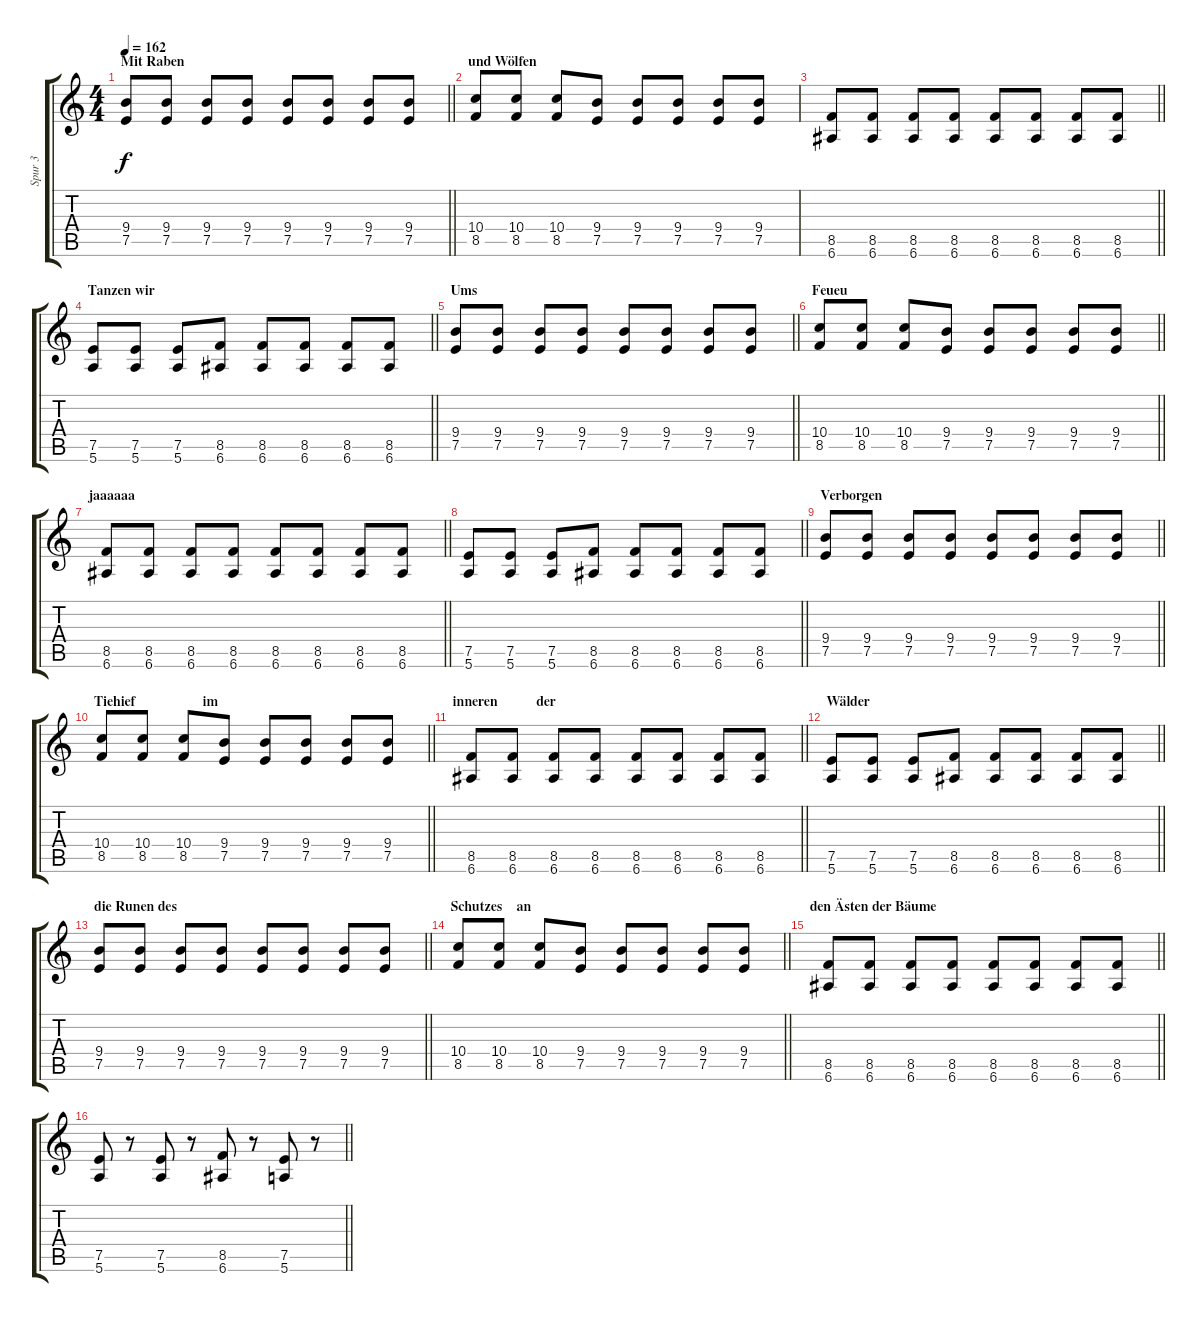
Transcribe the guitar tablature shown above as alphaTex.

\track ("Spur 3" "Spur 3") {instrument distortionguitar}
\staff {score tabs}
\tuning (E4 B3 G3 D3 A2 E2) {hide}
\ts (4 4)
\section ("" "Mit Raben ")
\tempo 162
\clef g2
\barLineRight lightlight
\ks c
(9.4 7.5).8{dy f} (9.4 7.5).8 (9.4 7.5).8 (9.4 7.5).8 (9.4 7.5).8 (9.4 7.5).8 (9.4 7.5).8 (9.4 7.5).8 |
\section ("" "und Wölfen")
(10.4 8.5).8 (10.4 8.5).8 (10.4 8.5).8 (9.4 7.5).8 (9.4 7.5).8 (9.4 7.5).8 (9.4 7.5).8 (9.4 7.5).8 |
\barLineRight lightlight
(8.5 6.6).8 (8.5 6.6).8 (8.5 6.6).8 (8.5 6.6).8 (8.5 6.6).8 (8.5 6.6).8 (8.5 6.6).8 (8.5 6.6).8 |
\section ("" "Tanzen wir")
\barLineRight lightlight
(7.5 5.6).8 (7.5 5.6).8 (7.5 5.6).8 (8.5 6.6).8 (8.5 6.6).8 (8.5 6.6).8 (8.5 6.6).8 (8.5 6.6).8 |
\section ("" "Ums ")
\barLineRight lightlight
(9.4 7.5).8 (9.4 7.5).8 (9.4 7.5).8 (9.4 7.5).8 (9.4 7.5).8 (9.4 7.5).8 (9.4 7.5).8 (9.4 7.5).8 |
\section ("" "Feueu")
\barLineRight lightlight
(10.4 8.5).8 (10.4 8.5).8 (10.4 8.5).8 (9.4 7.5).8 (9.4 7.5).8 (9.4 7.5).8 (9.4 7.5).8 (9.4 7.5).8 |
\section ("" "jaaaaaa")
\barLineRight lightlight
(8.5 6.6).8 (8.5 6.6).8 (8.5 6.6).8 (8.5 6.6).8 (8.5 6.6).8 (8.5 6.6).8 (8.5 6.6).8 (8.5 6.6).8 |
\barLineRight lightlight
(7.5 5.6).8 (7.5 5.6).8 (7.5 5.6).8 (8.5 6.6).8 (8.5 6.6).8 (8.5 6.6).8 (8.5 6.6).8 (8.5 6.6).8 |
\section ("" "Verborgen")
\barLineRight lightlight
(9.4 7.5).8 (9.4 7.5).8 (9.4 7.5).8 (9.4 7.5).8 (9.4 7.5).8 (9.4 7.5).8 (9.4 7.5).8 (9.4 7.5).8 |
\section ("" "Tiehief                   im")
\barLineRight lightlight
(10.4 8.5).8 (10.4 8.5).8 (10.4 8.5).8 (9.4 7.5).8 (9.4 7.5).8 (9.4 7.5).8 (9.4 7.5).8 (9.4 7.5).8 |
\section ("" "inneren           der")
\barLineRight lightlight
(8.5 6.6).8 (8.5 6.6).8 (8.5 6.6).8 (8.5 6.6).8 (8.5 6.6).8 (8.5 6.6).8 (8.5 6.6).8 (8.5 6.6).8 |
\section ("" "Wälder")
\barLineRight lightlight
(7.5 5.6).8 (7.5 5.6).8 (7.5 5.6).8 (8.5 6.6).8 (8.5 6.6).8 (8.5 6.6).8 (8.5 6.6).8 (8.5 6.6).8 |
\section ("" "die Runen des ")
\barLineRight lightlight
(9.4 7.5).8 (9.4 7.5).8 (9.4 7.5).8 (9.4 7.5).8 (9.4 7.5).8 (9.4 7.5).8 (9.4 7.5).8 (9.4 7.5).8 |
\section ("" "Schutzes    an")
\barLineRight lightlight
(10.4 8.5).8 (10.4 8.5).8 (10.4 8.5).8 (9.4 7.5).8 (9.4 7.5).8 (9.4 7.5).8 (9.4 7.5).8 (9.4 7.5).8 |
\section ("" "den Ästen der Bäume")
\barLineRight lightlight
(8.5 6.6).8 (8.5 6.6).8 (8.5 6.6).8 (8.5 6.6).8 (8.5 6.6).8 (8.5 6.6).8 (8.5 6.6).8 (8.5 6.6).8 |
\barLineRight lightlight
(7.5 5.6).8 r.8 (7.5 5.6).8 r.8 (8.5 6.6).8 r.8 (7.5 5.6).8 r.8
